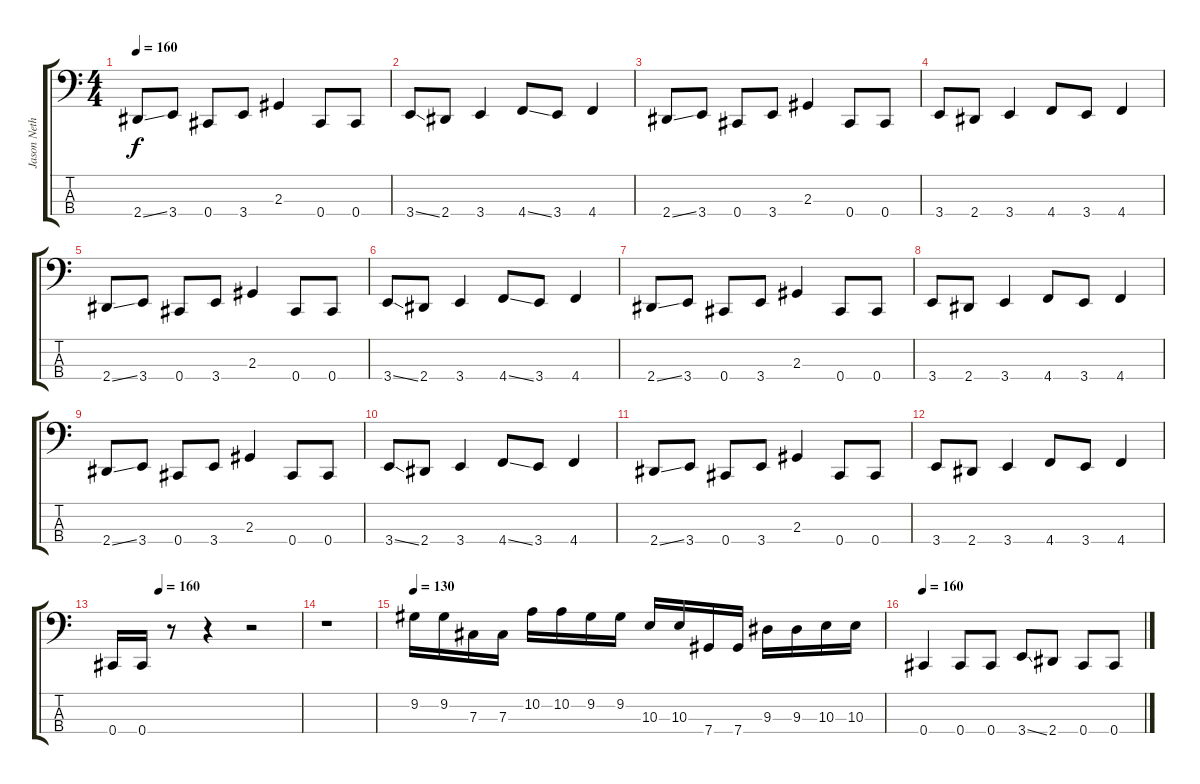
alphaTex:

\track ("Jason Netherton" "Jason Neth") {instrument electricbasspick}
\staff {score tabs}
\tuning (E2 B1 Gb1 Db1) {hide}
\ts (4 4)
\tempo 160
\clef f4
\ks c
2.4{ss}.8{dy f} 3.4.8 0.4.8 3.4.8 2.3.4 0.4.8 0.4.8 |
3.4{ss}.8 2.4.8 3.4.4 4.4{ss}.8 3.4.8 4.4.4 |
2.4{ss}.8 3.4.8 0.4.8 3.4.8 2.3.4 0.4.8 0.4.8 |
3.4.8 2.4.8 3.4.4 4.4.8 3.4.8 4.4.4 |
2.4{ss}.8 3.4.8 0.4.8 3.4.8 2.3.4 0.4.8 0.4.8 |
3.4{ss}.8 2.4.8 3.4.4 4.4{ss}.8 3.4.8 4.4.4 |
2.4{ss}.8 3.4.8 0.4.8 3.4.8 2.3.4 0.4.8 0.4.8 |
3.4.8 2.4.8 3.4.4 4.4.8 3.4.8 4.4.4 |
2.4{ss}.8 3.4.8 0.4.8 3.4.8 2.3.4 0.4.8 0.4.8 |
3.4{ss}.8 2.4.8 3.4.4 4.4{ss}.8 3.4.8 4.4.4 |
2.4{ss}.8 3.4.8 0.4.8 3.4.8 2.3.4 0.4.8 0.4.8 |
3.4.8 2.4.8 3.4.4 4.4.8 3.4.8 4.4.4 |
\tempo (160 0.25)
0.4.16 0.4.16 r.8 r.4 r.2 |
r.1 |
\tempo 130
9.2.16 9.2.16 7.3.16 7.3.16 10.2.16 10.2.16 9.2.16 9.2.16 10.3.16 10.3.16 7.4.16 7.4.16 9.3.16 9.3.16 10.3.16 10.3.16 |
\tempo 160
0.4.4 0.4.8 0.4.8 3.4{ss}.8 2.4.8 0.4.8 0.4.8
